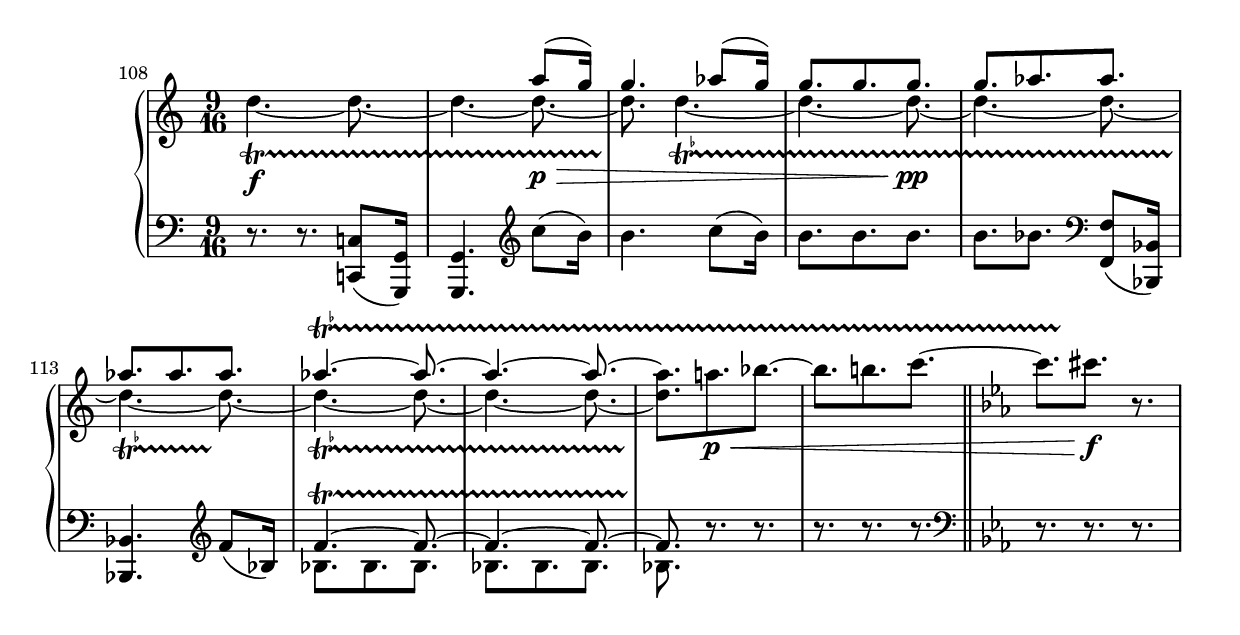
%% DO NOT EDIT this file manually; it is automatically
%% generated from LSR http://lsr.dsi.unimi.it
%% Make any changes in LSR itself, or in Documentation/snippets/new/ ,
%% and then run scripts/auxiliar/makelsr.py
%%
%% This file is in the public domain.
\version "2.17.6"

\header {
  lsrtags = "headword"

  texidoc = "
Simultaneous notes

"
  doctitle = "Simultaneous headword"
} % begin verbatim

\include "english.ly"

% NR 1.5 Simultaneous notes

% L. v. Beethoven, Op. 111
% Piano sonata 32
% Movt II - Arietta - Adagio molto semplice e cantabile
% measures 108 - 118

\layout {
  \context {
    \Score
    \override SpacingSpanner.base-shortest-duration =
    #(ly:make-moment 1 18)
    \override NonMusicalPaperColumn.line-break-system-details =
    #'((alignment-distances . (12)))
  }
}

trillFlat =
\once \override TrillSpanner.bound-details.left.text = \markup {
  \concat {
    \musicglyph #"scripts.trill"
    \translate #'(-0.5 . 1.9)
    \fontsize #-7
    \with-dimensions #'(0 . 0) #'(0 . 0)
    \flat
  }
}

\new PianoStaff <<

  % RH
  \new Staff <<
    \clef treble
    \key c \major
    \time 9/16
    \set Score.currentBarNumber = #108

    % RH voice 1
    \new Voice {
      \voiceOne
      s4. s8. |
      s4. a''8[( \p \> g''16]) |
      g''4. af''8[( g''16]) |
      g''8.[ g''8. g''8.] \pp |
      g''8.[ af''8.af''8.] |
      af''8.[ af''8.af''8.] |
      \trillFlat
      af''4.~ \startTrillSpan
      af''8.~ |
      af''4.~ af''8.~ |
      \oneVoice
      <af'' d''>8.[ a''8. \p \< bf''8.]~ |
      bf''8.[ b''8. c'''8.]~
      \bar "||"
      \key ef \major
      c'''8.[ cs'''8.] \f \stopTrillSpan
      r8.
    }

    % RH voice 2
    \new Voice {
      \voiceTwo
      \override Voice.TrillSpanner.direction = #DOWN
      d''4.~ \f \startTrillSpan
      d''8.~ |
      d''4.~ d''8.~ |
      d''8. \stopTrillSpan
      \trillFlat
      d''4.~ \startTrillSpan |
      d''4.~ d''8.~ |
      d''4.~ d''8.~ |
      d''4.~ d''8.~ \stopTrillSpan |
      \trillFlat
      d''4.~ \startTrillSpan
      d''8. ~ |
      d''4.~ d''8.~ |
      \once \override NoteColumn.ignore-collision = ##t
      \hideNotes
      d''8. \stopTrillSpan
      s4. |
      s8. s8.
    }

  >>

  % LH staff
  \new Staff {
    \clef bass
    \key c \major
    \time 9/16
    r8. r8. <c! c,!>8[( <g, g,,>16]) |
    <g, g,,>4.
    \clef treble
    c''8[( b'16]) |
    b'4. c''8[( b'16]) |
    b'8.[ b'8. b'8.] |
    b'8.[ bf'8.]
    \clef bass
    <f f,>8[( <bf, bf,,>16]) |
    <bf, bf,,>4.
    \clef treble
    f'8[( bf16]) |
    <<
      \new Voice {
        \voiceOne
        \override Voice.TrillSpanner.direction = #UP
        f'4.~ \startTrillSpan
        f'8.~ |
        f'4.~ f'8.~ |
        f'8. \stopTrillSpan
      }
      \new Voice {
        \voiceTwo
        \override Voice.TrillSpanner.direction = #DOWN
        bf8.[ bf8. bf8.] |
        bf8.[ bf8. bf8.] |
        bf8.
      }
    >>
    \oneVoice
    r8. r8. |
    r8. r8. r8.
    \clef bass
    |
    \key ef \major
    r8. r8. r8.
  }
>>
